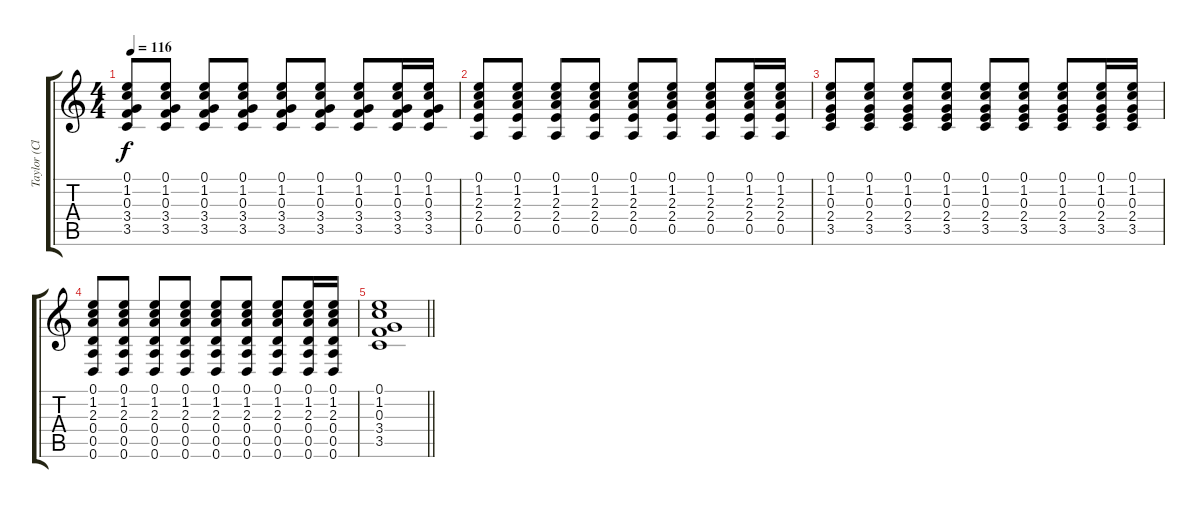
\track ("Taylor (Clean)" "Taylor (Cl") {instrument electricguitarjazz}
\staff {score tabs}
\tuning (E4 B3 G3 D3 A2 D2) {hide}
\ts (4 4)
\tempo 116
\clef g2
\ks c
(0.1 1.2 0.3 3.4 3.5).8{dy f} (0.1 1.2 0.3 3.4 3.5).8 (0.1 1.2 0.3 3.4 3.5).8 (0.1 1.2 0.3 3.4 3.5).8 (0.1 1.2 0.3 3.4 3.5).8 (0.1 1.2 0.3 3.4 3.5).8 (0.1 1.2 0.3 3.4 3.5).8 (0.1 1.2 0.3 3.4 3.5).16 (0.1 1.2 0.3 3.4 3.5).16 |
(0.1 1.2 2.3 2.4 0.5).8 (0.1 1.2 2.3 2.4 0.5).8 (0.1 1.2 2.3 2.4 0.5).8 (0.1 1.2 2.3 2.4 0.5).8 (0.1 1.2 2.3 2.4 0.5).8 (0.1 1.2 2.3 2.4 0.5).8 (0.1 1.2 2.3 2.4 0.5).8 (0.1 1.2 2.3 2.4 0.5).16 (0.1 1.2 2.3 2.4 0.5).16 |
(0.1 1.2 0.3 2.4 3.5).8 (0.1 1.2 0.3 2.4 3.5).8 (0.1 1.2 0.3 2.4 3.5).8 (0.1 1.2 0.3 2.4 3.5).8 (0.1 1.2 0.3 2.4 3.5).8 (0.1 1.2 0.3 2.4 3.5).8 (0.1 1.2 0.3 2.4 3.5).8 (0.1 1.2 0.3 2.4 3.5).16 (0.1 1.2 0.3 2.4 3.5).16 |
(0.1 1.2 2.3 0.4 0.5 0.6).8 (0.1 1.2 2.3 0.4 0.5 0.6).8 (0.1 1.2 2.3 0.4 0.5 0.6).8 (0.1 1.2 2.3 0.4 0.5 0.6).8 (0.1 1.2 2.3 0.4 0.5 0.6).8 (0.1 1.2 2.3 0.4 0.5 0.6).8 (0.1 1.2 2.3 0.4 0.5 0.6).8 (0.1 1.2 2.3 0.4 0.5 0.6).16 (0.1 1.2 2.3 0.4 0.5 0.6).16 |
\barLineRight lightlight
(0.1 1.2 0.3 3.4 3.5).1{volume 13}
